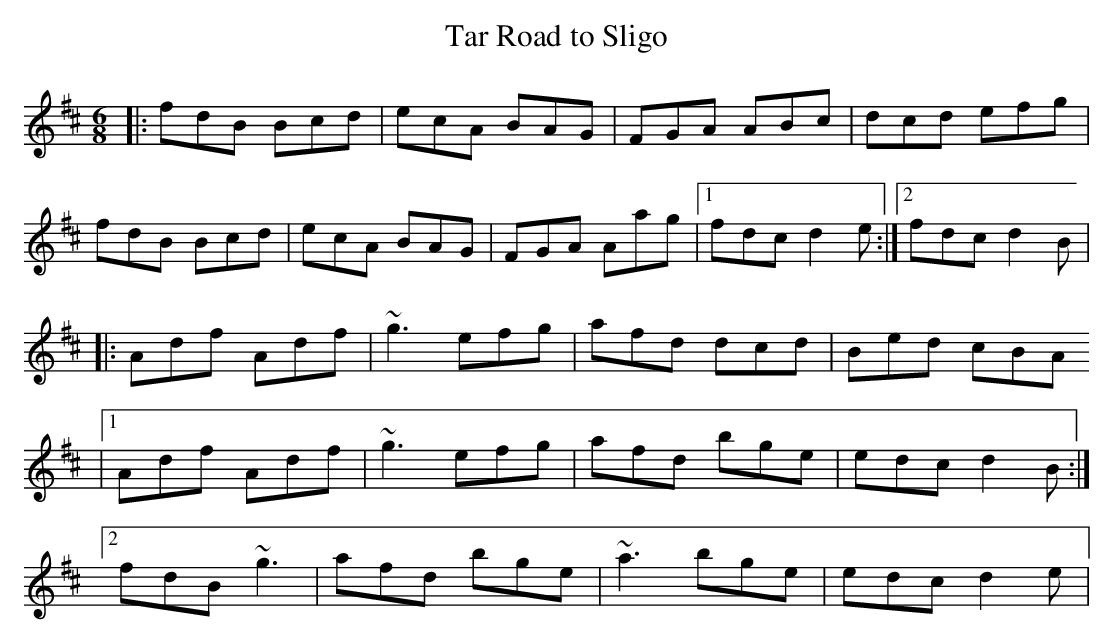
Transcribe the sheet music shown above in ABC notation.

X:1
T:Tar Road to Sligo
M:6/8
K:D
|: fdB Bcd | ecA BAG | FGA ABc | dcd efg |
fdB Bcd | ecA BAG | FGA Aag |1 fdc d2e :|2 fdc d2B|
|:Adf Adf | ~g3 efg | afd dcd | Bed cBA
|1 Adf Adf | ~g3 efg | afd bge | edc d2B :|2
fdB ~g3 | afd bge |~a3 bge | edc d2e |
